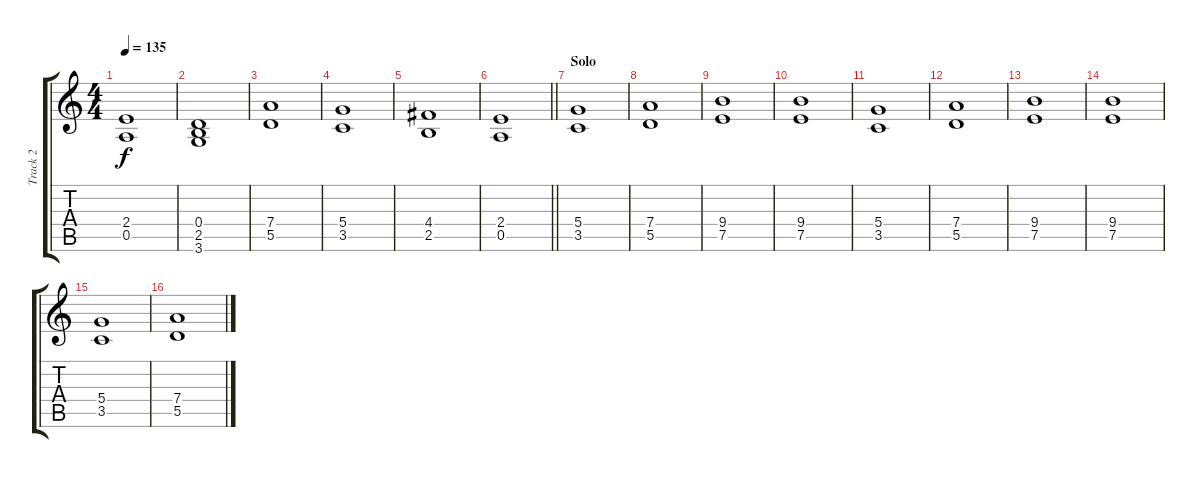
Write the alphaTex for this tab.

\track ("Track 2" "Track 2") {instrument distortionguitar}
\staff {score tabs}
\tuning (E4 B3 G3 D3 A2 E2) {hide}
\ts (4 4)
\tempo 135
\clef g2
\ks c
(2.4 0.5).1{dy f} |
(0.4 2.5 3.6).1 |
(7.4 5.5).1 |
(5.4 3.5).1 |
(4.4 2.5).1 |
\barLineRight lightlight
(2.4 0.5).1 |
\section ("" "Solo")
(5.4 3.5).1 |
(7.4 5.5).1 |
(9.4 7.5).1 |
(9.4 7.5).1 |
(5.4 3.5).1 |
(7.4 5.5).1 |
(9.4 7.5).1 |
(9.4 7.5).1 |
(5.4 3.5).1 |
(7.4 5.5).1
